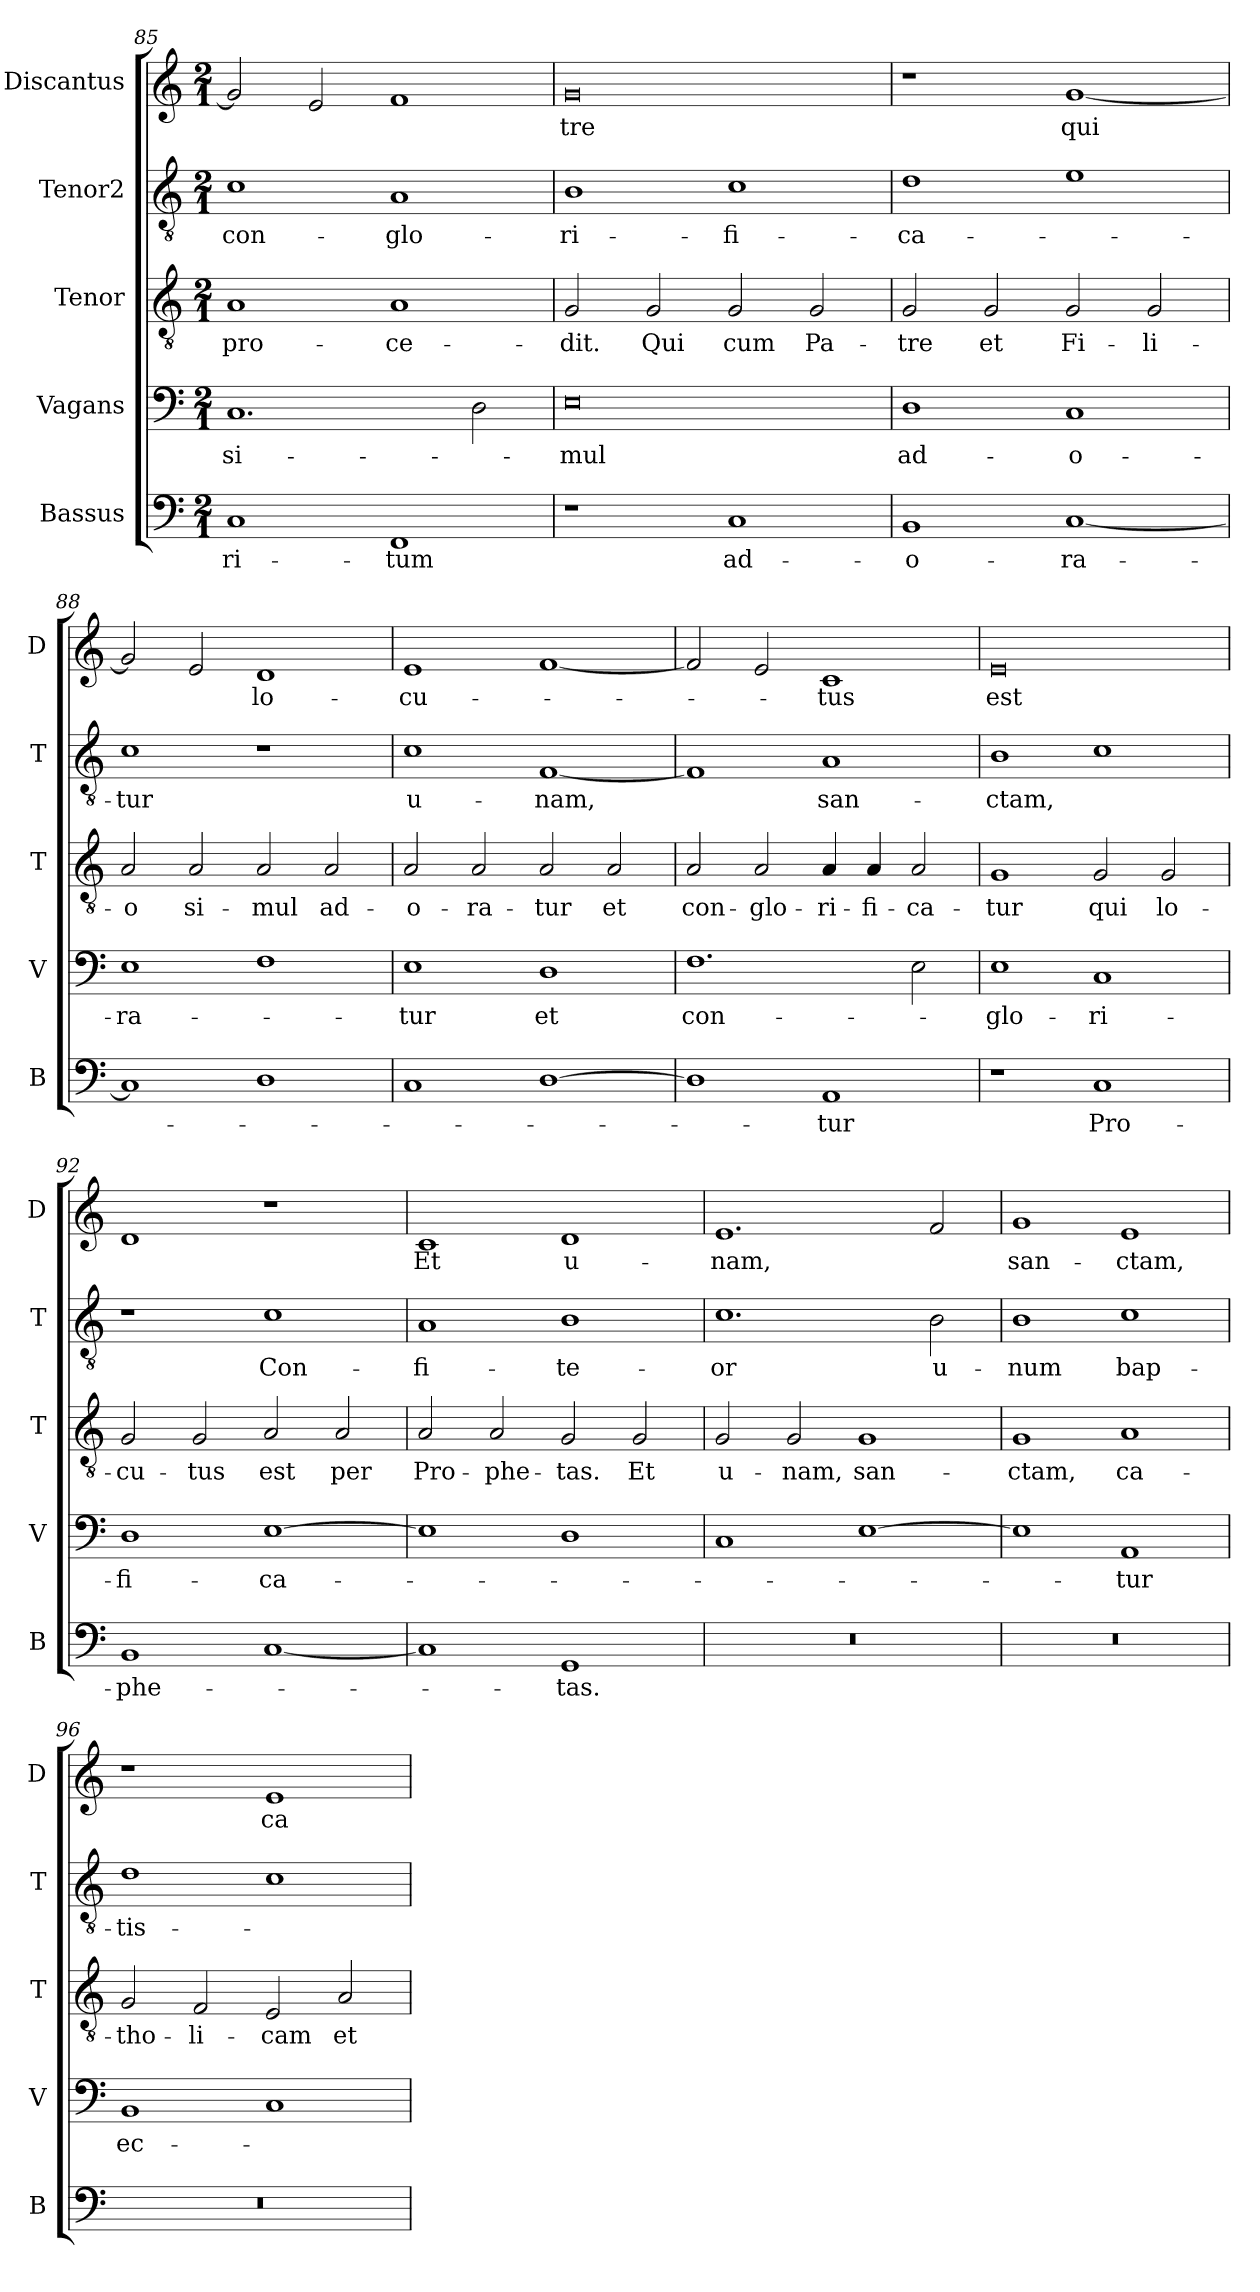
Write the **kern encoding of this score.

**kern	**text	**kern	**text	**kern	**text	**kern	**text	**kern	**text
*part5	*part5	*part4	*part4	*part3	*part3	*part2	*part2	*part1	*part1
*staff5	*staff5	*staff4	*staff4	*staff3	*staff3	*staff2	*staff2	*staff1	*staff1
*I"Bassus	*	*I"Vagans	*	*I"Tenor	*	*I"Tenor2	*	*I"Discantus	*
*I'B	*	*I'V	*	*I'T	*	*I'T	*	*I'D	*
*clefF4	*	*clefF4	*	*clefGv2	*	*clefGv2	*	*clefG2	*
*k[]	*	*k[]	*	*k[]	*	*k[]	*	*k[]	*
*M2/1	*	*M2/1	*	*M2/1	*	*M2/1	*	*M2/1	*
=85	=85	=85	=85	=85	=85	=85	=85	=85	=85
1C	-ri-	1.C	si-	1A	pro-	1c	con-	2g/]	.
.	.	.	.	.	.	.	.	2e/	.
1FF	-tum	.	.	1A	-ce-	1A	-glo-	1f	.
.	.	2D\	.	.	.	.	.	.	.
=86	=86	=86	=86	=86	=86	=86	=86	=86	=86
1r	.	0E	-mul	2G/	-dit.	1B	-ri-	0g	-tre
.	.	.	.	2G/	Qui	.	.	.	.
1C	ad-	.	.	2G/	cum	1c	-fi-	.	.
.	.	.	.	2G/	Pa-	.	.	.	.
=87	=87	=87	=87	=87	=87	=87	=87	=87	=87
1BB	-o-	1D	ad-	2G/	-tre	1d	-ca-	1r	.
.	.	.	.	2G/	et	.	.	.	.
[1C	-ra-	1C	-o-	2G/	Fi-	1e	.	[1g	qui
.	.	.	.	2G/	-li-	.	.	.	.
=88	=88	=88	=88	=88	=88	=88	=88	=88	=88
1C]	.	1E	-ra-	2A/	-o	1c	-tur	2g/]	.
.	.	.	.	2A/	si-	.	.	2e/	.
1D	.	1F	.	2A/	-mul	1r	.	1d	lo-
.	.	.	.	2A/	ad-	.	.	.	.
=89	=89	=89	=89	=89	=89	=89	=89	=89	=89
1C	.	1E	-tur	2A/	-o-	1c	u-	1e	-cu-
.	.	.	.	2A/	-ra-	.	.	.	.
[1D	.	1D	et	2A/	-tur	[1F	-nam,	[1f	.
.	.	.	.	2A/	et	.	.	.	.
=90	=90	=90	=90	=90	=90	=90	=90	=90	=90
1D]	.	1.F	con-	2A/	con-	1F]	.	2f/]	.
.	.	.	.	2A/	-glo-	.	.	2e/	.
1AA	-tur	.	.	4A/	-ri-	1A	san-	1c	-tus
.	.	.	.	4A/	-fi-	.	.	.	.
.	.	2E\	.	2A/	-ca-	.	.	.	.
=91	=91	=91	=91	=91	=91	=91	=91	=91	=91
1r	.	1E	-glo-	1G	-tur	1B	-ctam,	0e	est
1C	Pro-	1C	-ri-	2G/	qui	1c	.	.	.
.	.	.	.	2G/	lo-	.	.	.	.
=92	=92	=92	=92	=92	=92	=92	=92	=92	=92
1BB	-phe-	1D	-fi-	2G/	-cu-	1r	.	1d	.
.	.	.	.	2G/	-tus	.	.	.	.
[1C	.	[1E	-ca-	2A/	est	1c	Con-	1r	.
.	.	.	.	2A/	per	.	.	.	.
=93	=93	=93	=93	=93	=93	=93	=93	=93	=93
1C]	.	1E]	.	2A/	Pro-	1A	-fi-	1c	Et
.	.	.	.	2A/	-phe-	.	.	.	.
1GG	-tas.	1D	.	2G/	-tas.	1B	-te-	1d	u-
.	.	.	.	2G/	Et	.	.	.	.
=94	=94	=94	=94	=94	=94	=94	=94	=94	=94
0r	.	1C	.	2G/	u-	1.c	-or	1.e	-nam,
.	.	.	.	2G/	-nam,	.	.	.	.
.	.	[1E	.	1G	san-	.	.	.	.
.	.	.	.	.	.	2B\	u-	2f/	.
=95	=95	=95	=95	=95	=95	=95	=95	=95	=95
0r	.	1E]	.	1G	-ctam,	1B	-num	1g	san-
.	.	1AA	-tur	1A	ca-	1c	bap-	1e	-ctam,
=96	=96	=96	=96	=96	=96	=96	=96	=96	=96
0r	.	1BB	ec-	2G/	-tho-	1d	-tis-	1r	.
.	.	.	.	2F/	-li-	.	.	.	.
.	.	1C	.	2E/	-cam	1c	.	1e	ca-
.	.	.	.	2A/	et	.	.	.	.
=	=	=	=	=	=	=	=	=	=
*-	*-	*-	*-	*-	*-	*-	*-	*-	*-
